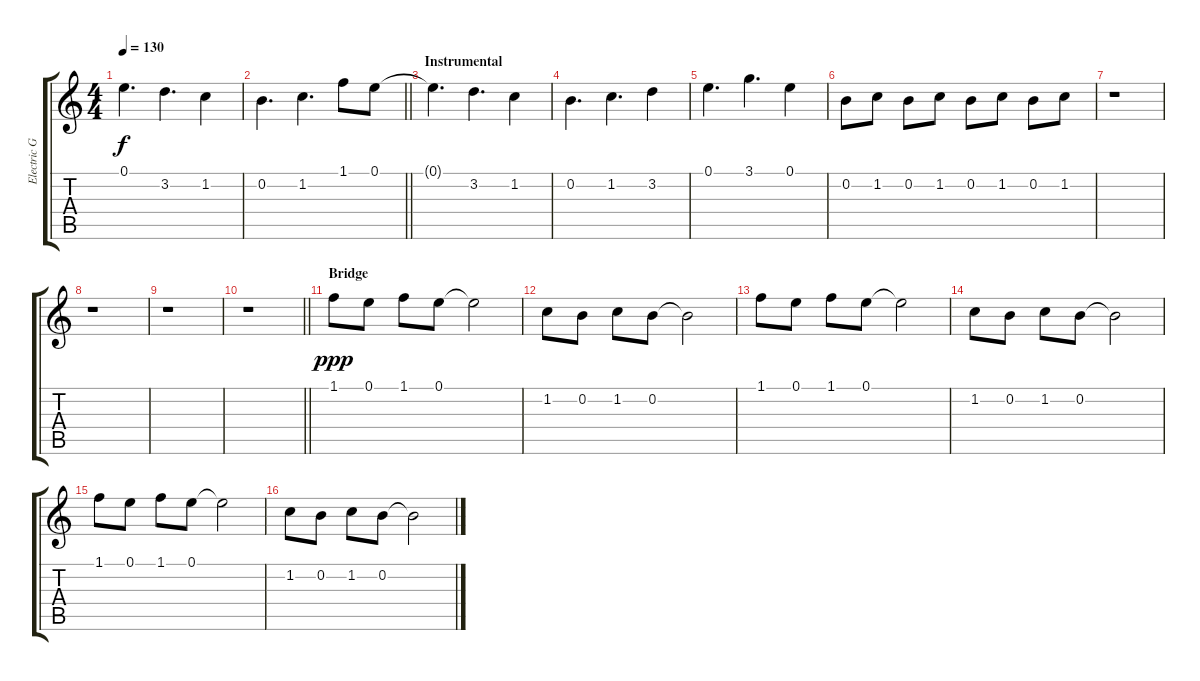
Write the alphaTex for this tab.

\track ("Electric Guitar 1" "Electric G") {instrument overdrivenguitar}
\staff {score tabs}
\tuning (E4 B3 G3 D3 A2 E2) {hide}
\ts (4 4)
\tempo 130
\clef g2
\ks c
0.1.4{d dy f} 3.2.4{d} 1.2.4 |
\barLineRight lightlight
0.2.4{d} 1.2.4{d} 1.1.8 0.1.8 |
\section ("" "Instrumental")
0.1{t}.4{d} 3.2.4{d} 1.2.4 |
0.2.4{d} 1.2.4{d} 3.2.4 |
0.1.4{d} 3.1.4{d} 0.1.4 |
0.2.8 1.2.8 0.2.8 1.2.8 0.2.8 1.2.8 0.2.8 1.2.8 |
r.1 |
r.1 |
r.1 |
\barLineRight lightlight
r.1 |
\section ("" "Bridge")
1.1.8{dy ppp} 0.1.8 1.1.8 0.1.8 0.1{t}.2 |
1.2.8 0.2.8 1.2.8 0.2.8 0.2{t}.2 |
1.1.8 0.1.8 1.1.8 0.1.8 0.1{t}.2 |
1.2.8 0.2.8 1.2.8 0.2.8 0.2{t}.2 |
1.1.8 0.1.8 1.1.8 0.1.8 0.1{t}.2 |
1.2.8 0.2.8 1.2.8 0.2.8 0.2{t}.2
